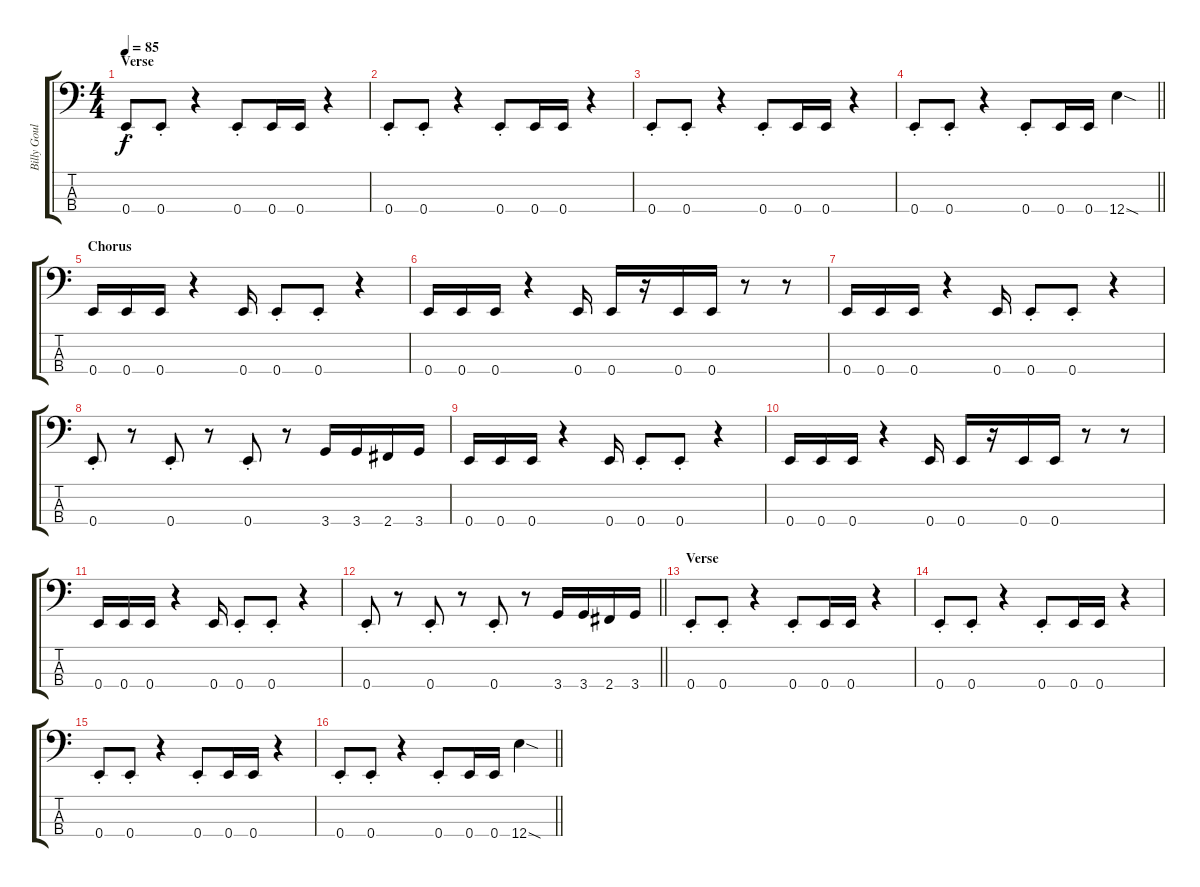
\track ("Billy Gould (Bass)" "Billy Goul") {instrument electricbasspick}
\staff {score tabs}
\tuning (G2 D2 A1 E1) {hide}
\ts (4 4)
\section ("" "Verse")
\tempo 85
\clef f4
\ks c
0.4{st}.8{dy f} 0.4{st}.8 r.4 0.4{st}.8 0.4.16 0.4.16 r.4 |
0.4{st}.8 0.4{st}.8 r.4 0.4{st}.8 0.4.16 0.4.16 r.4 |
0.4{st}.8 0.4{st}.8 r.4 0.4{st}.8 0.4.16 0.4.16 r.4 |
\barLineRight lightlight
0.4{st}.8 0.4{st}.8 r.4 0.4{st}.8 0.4.16 0.4.16 12.4{sod}.4 |
\section ("" "Chorus")
0.4.16 0.4.16 0.4.16 r.4 0.4.16 0.4{st}.8 0.4{st}.8 r.4 |
0.4.16 0.4.16 0.4.16 r.4 0.4.16 0.4.16 r.16 0.4.16 0.4.16 r.8 r.8 |
0.4.16 0.4.16 0.4.16 r.4 0.4.16 0.4{st}.8 0.4{st}.8 r.4 |
0.4{st}.8 r.8 0.4{st}.8 r.8 0.4{st}.8 r.8 3.4.16 3.4.16 2.4.16 3.4.16 |
0.4.16 0.4.16 0.4.16 r.4 0.4.16 0.4{st}.8 0.4{st}.8 r.4 |
0.4.16 0.4.16 0.4.16 r.4 0.4.16 0.4.16 r.16 0.4.16 0.4.16 r.8 r.8 |
0.4.16 0.4.16 0.4.16 r.4 0.4.16 0.4{st}.8 0.4{st}.8 r.4 |
\barLineRight lightlight
0.4{st}.8 r.8 0.4{st}.8 r.8 0.4{st}.8 r.8 3.4.16 3.4.16 2.4.16 3.4.16 |
\section ("" "Verse")
0.4{st}.8 0.4{st}.8 r.4 0.4{st}.8 0.4.16 0.4.16 r.4 |
0.4{st}.8 0.4{st}.8 r.4 0.4{st}.8 0.4.16 0.4.16 r.4 |
0.4{st}.8 0.4{st}.8 r.4 0.4{st}.8 0.4.16 0.4.16 r.4 |
\barLineRight lightlight
0.4{st}.8 0.4{st}.8 r.4 0.4{st}.8 0.4.16 0.4.16 12.4{sod}.4
